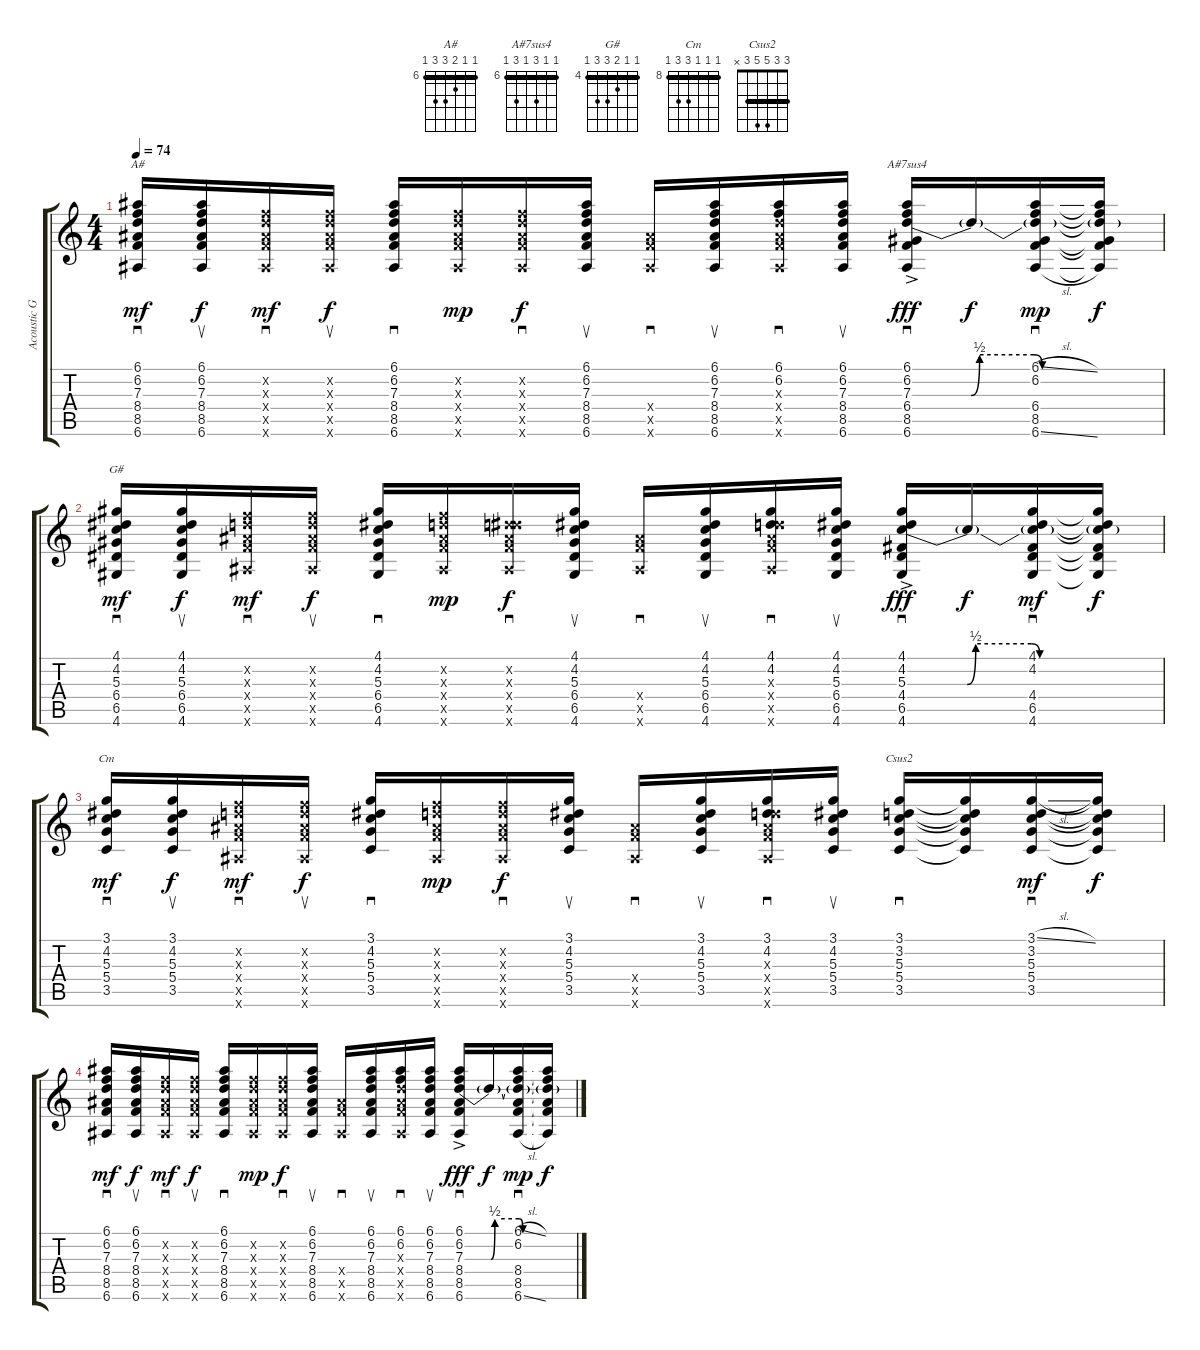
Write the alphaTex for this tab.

\track ("Acoustic Guitar" "Acoustic G") {instrument acousticguitarsteel}
\staff {score tabs}
\tuning (E4 B3 G3 D3 A2 E2) {hide}
\chord ("A#" 6 6 7 8 8 6) {firstfret 6 barre 6}
\chord ("A#7sus4" 6 6 8 6 8 6) {firstfret 6 barre 6}
\chord ("G#" 4 4 5 6 6 4) {firstfret 4 barre 4}
\chord ("Cm" 8 8 8 10 10 8) {firstfret 8 barre 8}
\chord ("Csus2" 3 3 5 5 3 x) {barre 3}
\ts (4 4)
\tempo 74
\clef g2
\ks c
(6.1 6.2 7.3 8.4 8.5 6.6).16{sd ch "A#" dy mf} (6.1 6.2 7.3 8.4 8.5 6.6).16{su dy f} (6.2{x} 7.3{x} 8.4{x} 8.5{x} 6.6{x}).16{sd dy mf} (6.2{x} 7.3{x} 8.4{x} 8.5{x} 6.6{x}).16{su dy f} (6.1 6.2 7.3 8.4 8.5 6.6).16{sd} (6.2{x} 7.3{x} 8.4{x} 8.5{x} 6.6{x}).16{dy mp} (6.2{x} 7.3{x} 8.4{x} 8.5{x} 6.6{x}).16{sd dy f} (6.1 6.2 7.3 8.4 8.5 6.6).16{su} (8.4{x} 8.5{x} 6.6{x}).16{sd} (6.1 6.2 7.3 8.4 8.5 6.6).16{su} (6.1 6.2 7.3{x} 8.4{x} 8.5{x} 6.6{x}).16{sd} (6.1 6.2 7.3 8.4 8.5 6.6).16{su} (6.1 6.2 7.3{be (custom 0 0 14 0 16 2 29 2 31 0 45 0 60 0) ac} 6.4 8.5 6.6).16{sd ch "A#7sus4" dy fff} 7.3{t}.16{dy f} (6.1{sl} 6.2 7.3{t} 6.4 8.5 6.6{sl}).16{sd dy mp} (6.1{t} 6.2{t} 7.3{t} 6.4{t} 8.5{t} 6.6{t}).16{dy f} |
(4.1 4.2 5.3 6.4 6.5 4.6).16{sd ch "G#" dy mf} (4.1 4.2 5.3 6.4 6.5 4.6).16{su dy f} (6.2{x} 7.3{x} 8.4{x} 8.5{x} 6.6{x}).16{sd dy mf} (6.2{x} 7.3{x} 8.4{x} 8.5{x} 6.6{x}).16{su dy f} (4.1 4.2 5.3 6.4 6.5 4.6).16{sd} (6.2{x} 7.3{x} 8.4{x} 8.5{x} 6.6{x}).16{dy mp} (4.2{x} 7.3{x} 8.4{x} 8.5{x} 6.6{x}).16{sd dy f} (4.1 4.2 5.3 6.4 6.5 4.6).16{su} (8.4{x} 8.5{x} 6.6{x}).16{sd} (4.1 4.2 5.3 6.4 6.5 4.6).16{su} (4.1 4.2 7.3{x} 8.4{x} 8.5{x} 6.6{x}).16{sd} (4.1 4.2 5.3 6.4 6.5 4.6).16{su} (4.1 4.2 5.3{be (custom 0 0 14 0 16 2 29 2 31 0 45 0 60 0) ac} 4.4 6.5 4.6).16{sd dy fff} 5.3{t}.16{dy f} (4.1 4.2 5.3{t} 4.4 6.5 4.6).16{sd dy mf} (4.1{t} 4.2{t} 5.3{t} 4.4{t} 6.5{t} 4.6{t}).16{dy f} |
(3.1 4.2 5.3 5.4 3.5).16{sd ch "Cm" dy mf} (3.1 4.2 5.3 5.4 3.5).16{su dy f} (6.2{x} 7.3{x} 8.4{x} 8.5{x} 6.6{x}).16{sd dy mf} (6.2{x} 7.3{x} 8.4{x} 8.5{x} 6.6{x}).16{su dy f} (3.1 4.2 5.3 5.4 3.5).16{sd} (6.2{x} 7.3{x} 8.4{x} 8.5{x} 6.6{x}).16{dy mp} (6.2{x} 7.3{x} 8.4{x} 8.5{x} 6.6{x}).16{sd dy f} (3.1 4.2 5.3 5.4 3.5).16{su} (8.4{x} 8.5{x} 6.6{x}).16{sd} (3.1 4.2 5.3 5.4 3.5).16{su} (3.1 4.2 7.3{x} 8.4{x} 8.5{x} 6.6{x}).16{sd} (3.1 4.2 5.3 5.4 3.5).16{su} (3.1 3.2 5.3 5.4 3.5).16{sd ch "Csus2"} (3.1{t} 3.2{t} 5.3{t} 5.4{t} 3.5{t}).16 (3.1{sl} 3.2 5.3 5.4 3.5).16{sd dy mf} (3.1{t} 3.2{t} 5.3{t} 5.4{t} 3.5{t}).16{dy f} |
(6.1 6.2 7.3 8.4 8.5 6.6).16{sd dy mf} (6.1 6.2 7.3 8.4 8.5 6.6).16{su dy f} (6.2{x} 7.3{x} 8.4{x} 8.5{x} 6.6{x}).16{sd dy mf} (6.2{x} 7.3{x} 8.4{x} 8.5{x} 6.6{x}).16{su dy f} (6.1 6.2 7.3 8.4 8.5 6.6).16{sd} (6.2{x} 7.3{x} 8.4{x} 8.5{x} 6.6{x}).16{dy mp} (6.2{x} 7.3{x} 8.4{x} 8.5{x} 6.6{x}).16{sd dy f} (6.1 6.2 7.3 8.4 8.5 6.6).16{su} (8.4{x} 8.5{x} 6.6{x}).16{sd} (6.1 6.2 7.3 8.4 8.5 6.6).16{su} (6.1 6.2 7.3{x} 8.4{x} 8.5{x} 6.6{x}).16{sd} (6.1 6.2 7.3 8.4 8.5 6.6).16{su} (6.1 6.2 7.3{be (custom 0 0 14 0 16 2 29 2 31 0 45 0 60 0) ac} 8.4 8.5 6.6).16{sd dy fff} 7.3{t}.16{dy f} (6.1{sl} 6.2 7.3{t} 8.4 8.5 6.6{sl}).16{sd dy mp} (6.1{t} 6.2{t} 7.3{t} 8.4{t} 8.5{t} 6.6{t}).16{dy f}
